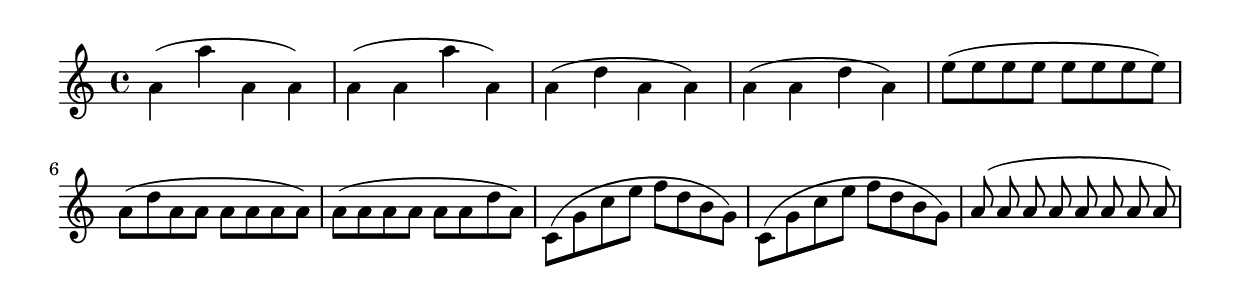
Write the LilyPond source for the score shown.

\version "1.3.146"

\score{
\notes\relative c''{

\slurUp
\stemDown
a(a' a,)a
a(a a')a,
a(d a)a
a(a d)a

e'8(e e e e e e)e
a,8(d a a a a a)a
a(a a a a a d)a

c,(g' c e f d b)g 
c,(g' c e f d b)g 

\property Voice.noAutoBeaming = ##t
\stemUp
a8(a a a a a a)a

}
\paper{
indent=0.0\mm
}
}
